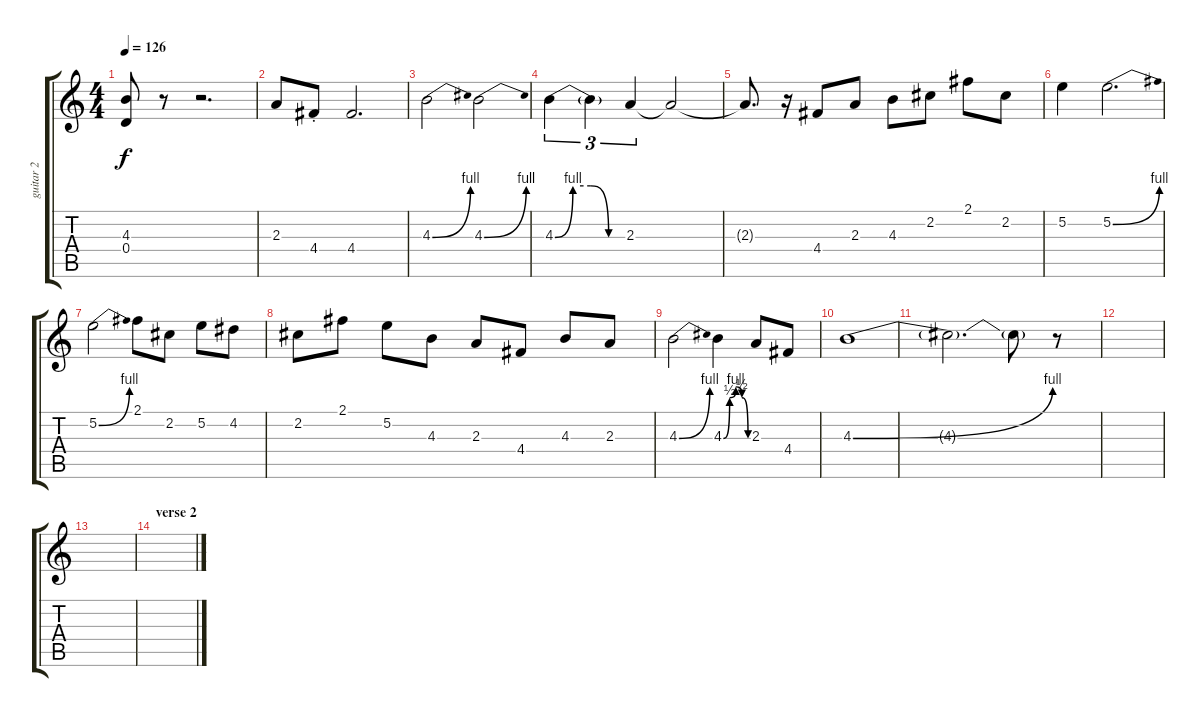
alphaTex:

\track ("guitar 2" "guitar 2") {instrument overdrivenguitar}
\staff {score tabs}
\tuning (E4 B3 G3 D3 A2 E2) {hide}
\ts (4 4)
\tempo 126
\clef g2
\ks c
(4.3{t} 0.4).8{dy f} r.8 r.2{d} |
2.3.8 4.4{st}.8 4.4.2{d} |
4.3{be (bend 0 0 60 4)}.2 4.3{be (bend 0 0 60 4)}.2 |
4.3{be (custom 0 0 15 4 30 4 45 0 60 0)}.4{tu (3 2)} 4.3{t}.4{tu (3 2)} 2.3.4{tu (3 2)} 2.3{t}.2 |
2.3{t}.8{d} r.16 4.4.8 2.3.8 4.3.8 2.2.8 2.1.8 2.2.8 |
5.2.4 5.2{be (bend 0 0 60 4)}.2{d} |
5.2{be (bend 0 0 60 4)}.2 2.1.8 2.2.8 5.2.8 4.2.8 |
2.2.8 2.1.8 5.2.8 4.3.8 2.3.8 4.4.8 4.3.8 2.3.8 |
4.3{be (bend 0 0 60 4)}.2 4.3{be (custom 0 0 15 2 30 4 45 2 60 0)}.4 2.3.8 4.4.8 |
4.3{be (bend 0 0 60 4)}.1 |
4.3{t}.2{d} 4.3{t}.8 r.8 |
|
|
\section ("" "verse 2")
